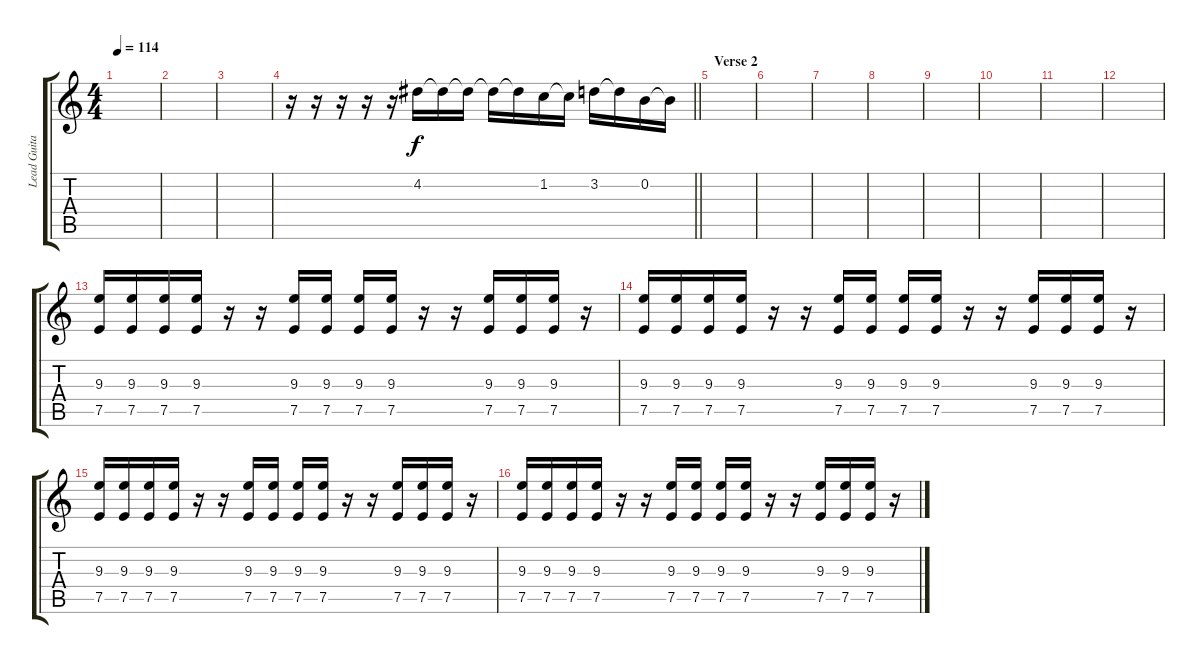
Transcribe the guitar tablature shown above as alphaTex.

\track ("Lead Guitar" "Lead Guita") {instrument overdrivenguitar}
\staff {score tabs}
\tuning (E4 B3 G3 D3 A2 E2) {hide}
\ts (4 4)
\tempo 114
\clef g2
\ks c
|
|
|
\barLineRight lightlight
r.16 r.16 r.16 r.16 r.16 4.2.16 4.2{t}.16 4.2{t}.16 4.2{t}.16 4.2{t}.16 1.2.16 1.2{t}.16 3.2.16 3.2{t}.16 0.2.16 0.2{t}.16 |
\section ("" "Verse 2")
|
|
|
|
|
|
|
|
(9.3 7.5).16 (9.3 7.5).16 (9.3 7.5).16 (9.3 7.5).16 r.16 r.16 (9.3 7.5).16 (9.3 7.5).16 (9.3 7.5).16 (9.3 7.5).16 r.16 r.16 (9.3 7.5).16 (9.3 7.5).16 (9.3 7.5).16 r.16 |
(9.3 7.5).16 (9.3 7.5).16 (9.3 7.5).16 (9.3 7.5).16 r.16 r.16 (9.3 7.5).16 (9.3 7.5).16 (9.3 7.5).16 (9.3 7.5).16 r.16 r.16 (9.3 7.5).16 (9.3 7.5).16 (9.3 7.5).16 r.16 |
(9.3 7.5).16 (9.3 7.5).16 (9.3 7.5).16 (9.3 7.5).16 r.16 r.16 (9.3 7.5).16 (9.3 7.5).16 (9.3 7.5).16 (9.3 7.5).16 r.16 r.16 (9.3 7.5).16 (9.3 7.5).16 (9.3 7.5).16 r.16 |
(9.3 7.5).16 (9.3 7.5).16 (9.3 7.5).16 (9.3 7.5).16 r.16 r.16 (9.3 7.5).16 (9.3 7.5).16 (9.3 7.5).16 (9.3 7.5).16 r.16 r.16 (9.3 7.5).16 (9.3 7.5).16 (9.3 7.5).16 r.16
